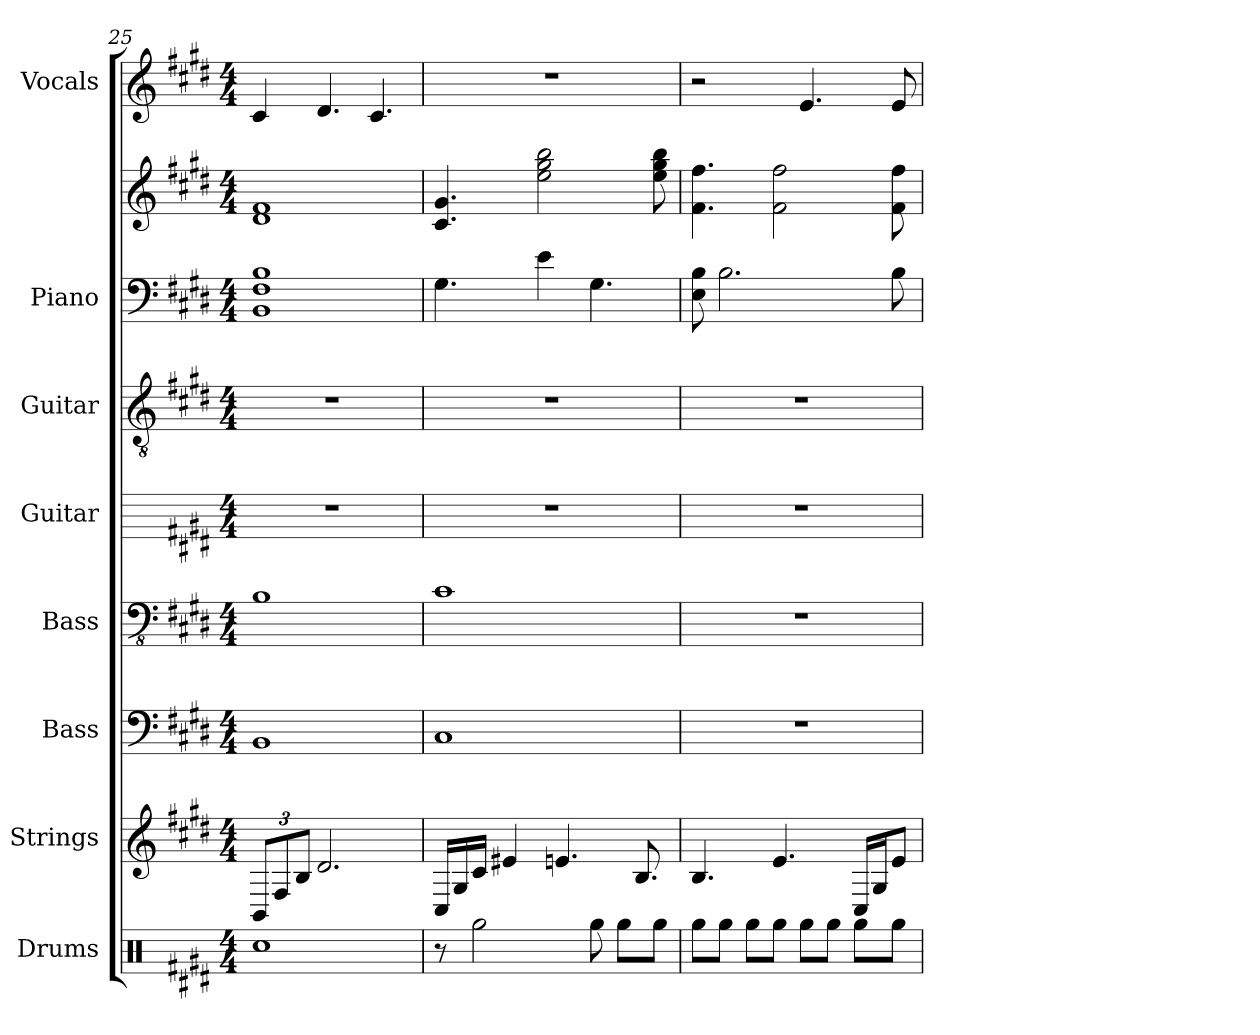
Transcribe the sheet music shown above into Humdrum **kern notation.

**kern	**kern	**kern	**kern	**kern	**kern	**kern	**kern	**kern
*part8	*part7	*part6	*part5	*part4	*part3	*part2	*part2	*part1
*staff9	*staff8	*staff7	*staff6	*staff5	*staff4	*staff3	*staff2	*staff1
*I"Drums	*I"Strings	*I"Bass	*I"Bass	*I"Guitar	*I"Guitar	*I"Piano	*	*I"Vocals
*clefX	*clefG2	*	*clefFv4	*	*clefGv2	*clefF4	*clefG2	*clefG2
*k[f#c#g#d#]	*k[f#c#g#d#]	*k[f#c#g#d#]	*k[f#c#g#d#]	*k[f#c#g#d#]	*k[f#c#g#d#]	*k[f#c#g#d#]	*k[f#c#g#d#]	*k[f#c#g#d#]
*E:	*E:	*E:	*E:	*E:	*E:	*E:	*E:	*E:
*M4/4	*M4/4	*M4/4	*M4/4	*M4/4	*M4/4	*M4/4	*M4/4	*M4/4
=25	=25	=25	=25	=25	=25	=25	=25	=25
1Rcc	12BB/L	1BB	1BB	1r	1r	1BB 1F# 1B	1d# 1f#	4c#
.	12F#/	.	.	.	.	.	.	.
.	12B/J	.	.	.	.	.	.	.
.	2.d#	.	.	.	.	.	.	4.d#
.	.	.	.	.	.	.	.	4.c#
=26	=26	=26	=26	=26	=26	=26	=26	=26
8r	16C#/LL	1C#	1C#	1r	1r	4.G#	4.c# 4.g#	1r
.	16G#/	.	.	.	.	.	.	.
2Rgg	16c#/JJ	.	.	.	.	.	.	.
.	4e#X	.	.	.	.	.	.	.
.	.	.	.	.	.	4e	2ee 2gg# 2bb	.
.	4.e	.	.	.	.	.	.	.
8Rgg	.	.	.	.	.	4.G#	.	.
8RggL	.	.	.	.	.	.	.	.
.	8.B	.	.	.	.	.	.	.
8RggJ	.	.	.	.	.	.	8ee 8gg# 8bb	.
=27	=27	=27	=27	=27	=27	=27	=27	=27
8RggL	4.B	1r	1r	1r	1r	8E 8B	4.f# 4.ff#	2r
8RggJ	.	.	.	.	.	2.B	.	.
8RggL	.	.	.	.	.	.	.	.
8RggJ	4.e	.	.	.	.	.	2f# 2ff#	.
8RggL	.	.	.	.	.	.	.	4.e
8RggJ	.	.	.	.	.	.	.	.
8RggL	16C#/LL	.	.	.	.	.	.	.
.	16G#/J	.	.	.	.	.	.	.
8RggJ	8e/J	.	.	.	.	8B	8f# 8ff#	8e
=	=	=	=	=	=	=	=	=
*-	*-	*-	*-	*-	*-	*-	*-	*-
